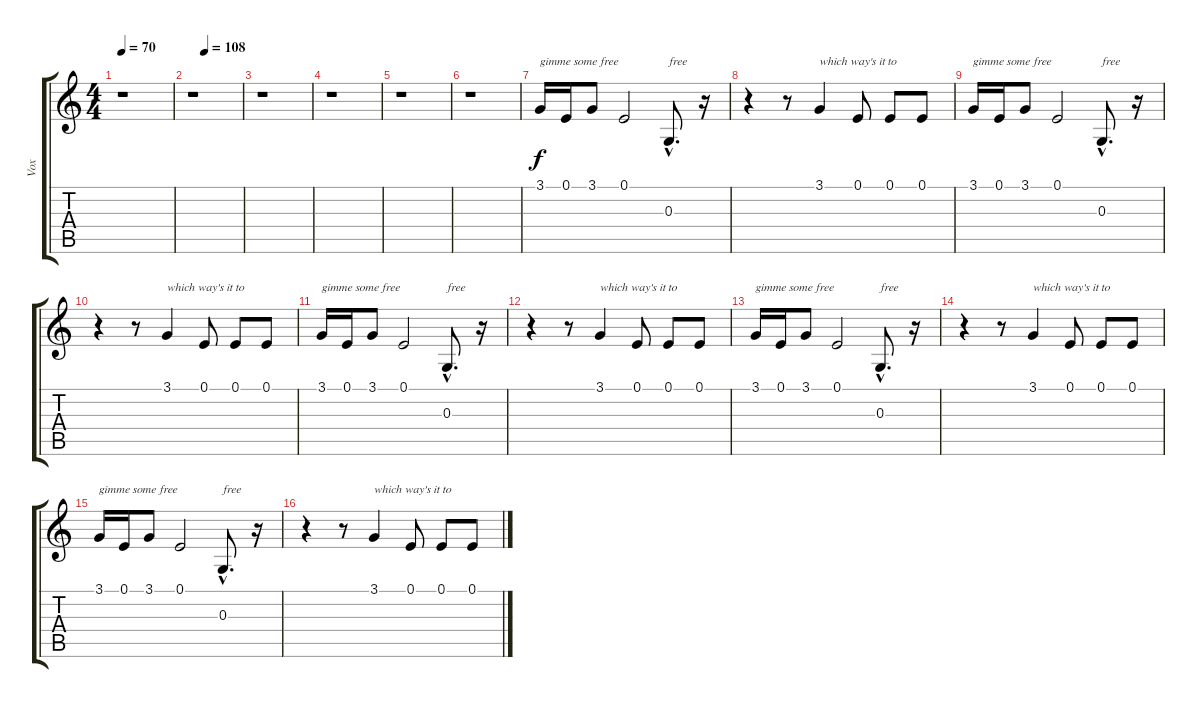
\track ("Vox" "Vox") {instrument violin}
\staff {score tabs}
\tuning (E4 B3 G3 D3 A2 E2) {hide}
\ts (4 4)
\tempo 70
\clef g2
\ks c
r.1{dy f} |
\tempo (108 0.25)
r.1 |
r.1 |
r.1 |
r.1 |
r.1 |
3.1.16{txt "gimme some free"} 0.1.16 3.1.8 0.1.2 0.3{hac}.8{d txt "free"} r.16 |
r.4 r.8 3.1.4{txt "which way's it to"} 0.1.8 0.1.8 0.1.8 |
3.1.16{txt "gimme some free"} 0.1.16 3.1.8 0.1.2 0.3{hac}.8{d txt "free"} r.16 |
r.4 r.8 3.1.4{txt "which way's it to"} 0.1.8 0.1.8 0.1.8 |
3.1.16{txt "gimme some free"} 0.1.16 3.1.8 0.1.2 0.3{hac}.8{d txt "free"} r.16 |
r.4 r.8 3.1.4{txt "which way's it to"} 0.1.8 0.1.8 0.1.8 |
3.1.16{txt "gimme some free"} 0.1.16 3.1.8 0.1.2 0.3{hac}.8{d txt "free"} r.16 |
r.4 r.8 3.1.4{txt "which way's it to"} 0.1.8 0.1.8 0.1.8 |
3.1.16{txt "gimme some free" volume 10} 0.1.16 3.1.8 0.1.2 0.3{hac}.8{d txt "free"} r.16 |
r.4 r.8 3.1.4{txt "which way's it to"} 0.1.8 0.1.8 0.1.8
